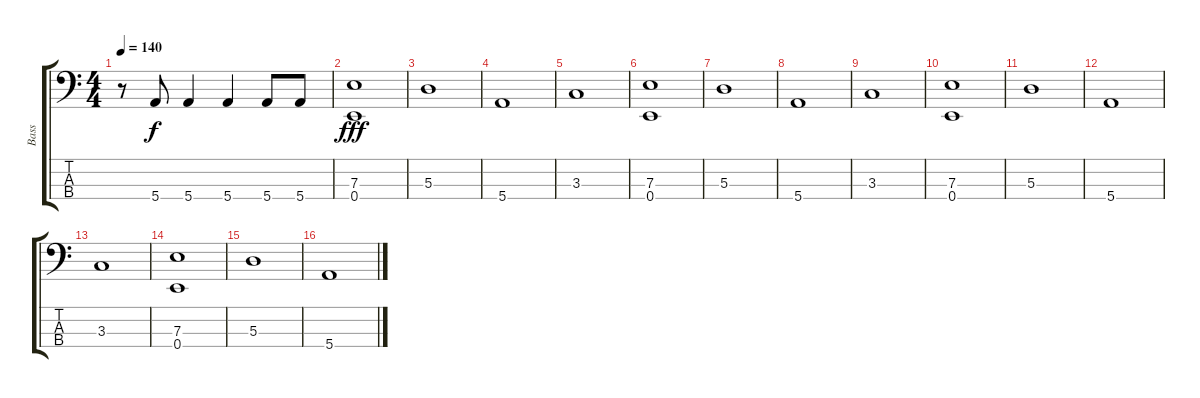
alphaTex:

\track ("Bass" "Bass") {instrument acousticguitarsteel}
\staff {score tabs}
\tuning (G2 D2 A1 E1) {hide}
\ts (4 4)
\tempo 140
\clef f4
\ks c
r.8{dy f} 5.4.8 5.4.4 5.4.4 5.4.8 5.4.8 |
(7.3 0.4).1{dy fff volume 16} |
5.3.1 |
5.4.1 |
3.3.1 |
(7.3 0.4).1 |
5.3.1 |
5.4.1 |
3.3.1 |
(7.3 0.4).1{volume 16} |
5.3.1 |
5.4.1 |
3.3.1 |
(7.3 0.4).1 |
5.3.1 |
5.4.1
